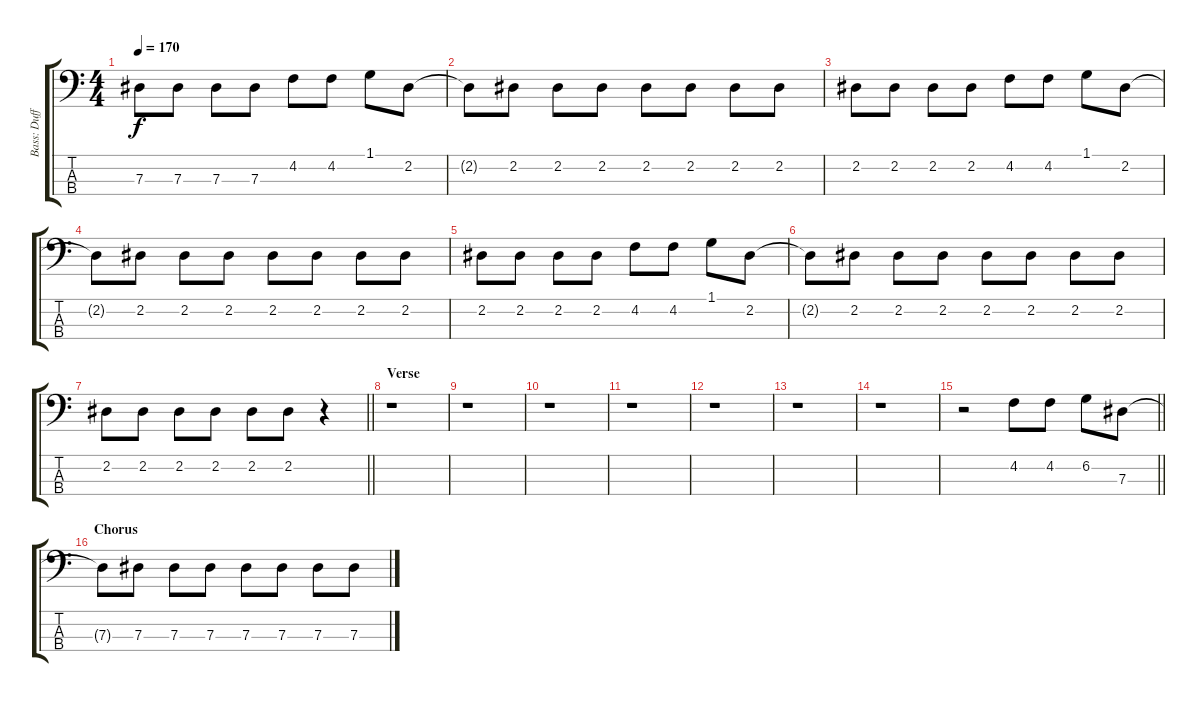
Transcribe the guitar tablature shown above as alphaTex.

\track ("Bass: Duff" "Bass: Duff") {instrument electricbassfinger}
\staff {score tabs}
\tuning (Gb2 Db2 Ab1 Eb1) {hide}
\ts (4 4)
\tempo 170
\clef f4
\ks c
7.3.8{dy f} 7.3.8 7.3.8 7.3.8 4.2.8 4.2.8 1.1.8 2.2.8 |
2.2{t}.8 2.2.8 2.2.8 2.2.8 2.2.8 2.2.8 2.2.8 2.2.8 |
2.2.8 2.2.8 2.2.8 2.2.8 4.2.8 4.2.8 1.1.8 2.2.8 |
2.2{t}.8 2.2.8 2.2.8 2.2.8 2.2.8 2.2.8 2.2.8 2.2.8 |
2.2.8 2.2.8 2.2.8 2.2.8 4.2.8 4.2.8 1.1.8 2.2.8 |
2.2{t}.8 2.2.8 2.2.8 2.2.8 2.2.8 2.2.8 2.2.8 2.2.8 |
\barLineRight lightlight
2.2.8 2.2.8 2.2.8 2.2.8 2.2.8 2.2.8 r.4 |
\section ("" "Verse")
r.1 |
r.1 |
r.1 |
r.1 |
r.1 |
r.1 |
r.1 |
\barLineRight lightlight
r.2 4.2.8 4.2.8 6.2.8 7.3.8 |
\section ("" "Chorus")
7.3{t}.8 7.3.8 7.3.8 7.3.8 7.3.8 7.3.8 7.3.8 7.3.8
